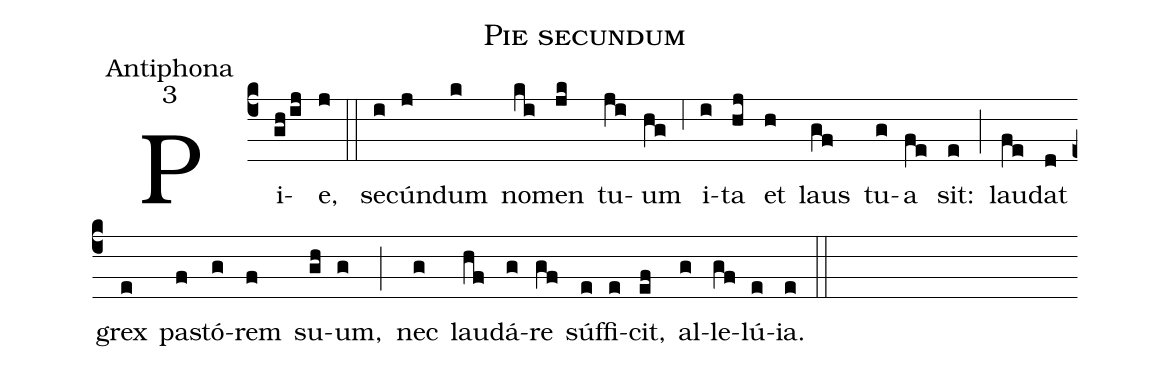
name:Pie secundum;
office-part:Antiphona;
mode:3;
%%
(c4) Pi(gh/ij)e,(j) (::) se(i)cún(j)dum(k) no(ki)men(jk) tu(ji)um(hg) (;6) i(i)ta(hj) et(h) laus(gf) tu(g)a(fe) sit:(e) (;) lau(fe)dat(d) grex(e) pa(f)stó(g)rem(f) su(gh)um,(g) (;) nec(g) lau(hf)dá(g)re(gf) súf(e)fi(e)cit,(ef) al(g)le(gf)lú(e)ia.(e) (::)
